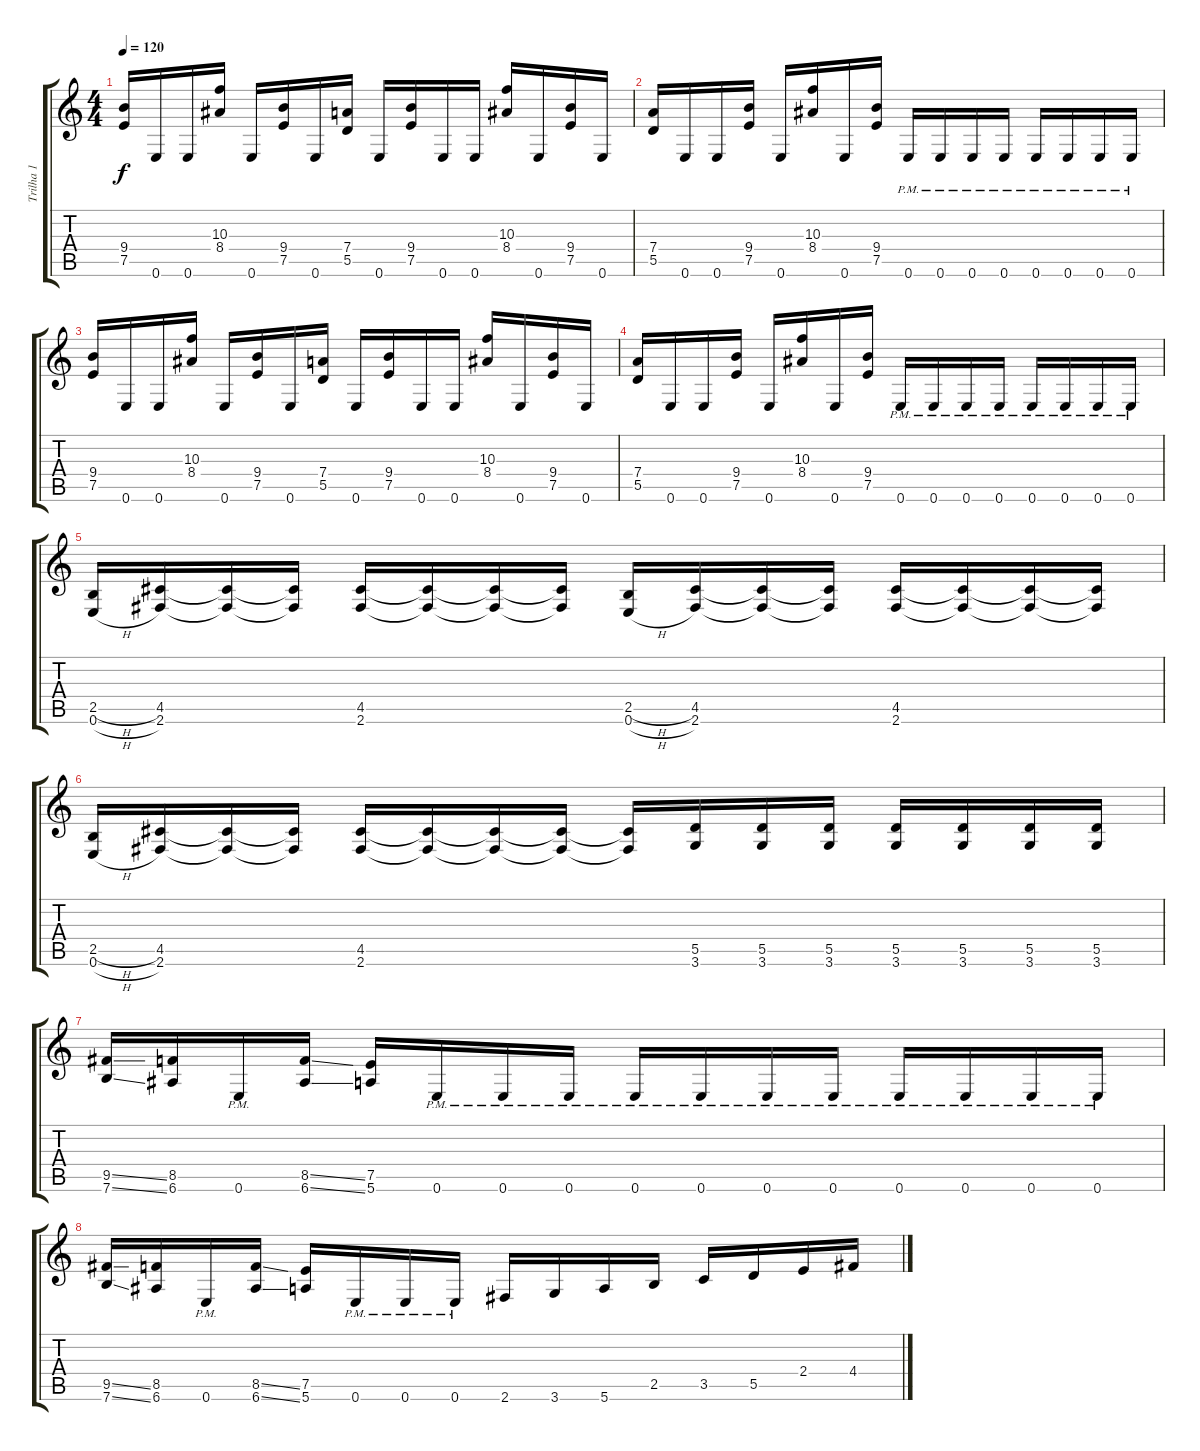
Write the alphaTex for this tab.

\track ("Trilha 1" "Trilha 1") {instrument distortionguitar}
\staff {score tabs}
\tuning (E4 B3 G3 D3 A2 E2) {hide}
\ts (4 4)
\tempo 120
\clef g2
\ks c
(9.4 7.5).16{dy f} 0.6.16 0.6.16 (10.3 8.4).16 0.6.16 (9.4 7.5).16 0.6.16 (7.4 5.5).16 0.6.16 (9.4 7.5).16 0.6.16 0.6.16 (10.3 8.4).16 0.6.16 (9.4 7.5).16 0.6.16 |
(7.4 5.5).16 0.6.16 0.6.16 (9.4 7.5).16 0.6.16 (10.3 8.4).16 0.6.16 (9.4 7.5).16 0.6{pm}.16 0.6{pm}.16 0.6{pm}.16 0.6{pm}.16 0.6{pm}.16 0.6{pm}.16 0.6{pm}.16 0.6{pm}.16 |
(9.4 7.5).16 0.6.16 0.6.16 (10.3 8.4).16 0.6.16 (9.4 7.5).16 0.6.16 (7.4 5.5).16 0.6.16 (9.4 7.5).16 0.6.16 0.6.16 (10.3 8.4).16 0.6.16 (9.4 7.5).16 0.6.16 |
(7.4 5.5).16 0.6.16 0.6.16 (9.4 7.5).16 0.6.16 (10.3 8.4).16 0.6.16 (9.4 7.5).16 0.6{pm}.16 0.6{pm}.16 0.6{pm}.16 0.6{pm}.16 0.6{pm}.16 0.6{pm}.16 0.6{pm}.16 0.6{pm}.16 |
(2.5{h} 0.6{h}).16 (4.5 2.6).16 (4.5{t} 2.6{t}).16 (4.5{t} 2.6{t}).16 (4.5 2.6).16 (4.5{t} 2.6{t}).16 (4.5{t} 2.6{t}).16 (4.5{t} 2.6{t}).16 (2.5{h} 0.6{h}).16 (4.5 2.6).16 (4.5{t} 2.6{t}).16 (4.5{t} 2.6{t}).16 (4.5 2.6).16 (4.5{t} 2.6{t}).16 (4.5{t} 2.6{t}).16 (4.5{t} 2.6{t}).16 |
(2.5{h} 0.6{h}).16 (4.5 2.6).16 (4.5{t} 2.6{t}).16 (4.5{t} 2.6{t}).16 (4.5 2.6).16 (4.5{t} 2.6{t}).16 (4.5{t} 2.6{t}).16 (4.5{t} 2.6{t}).16 (4.5{t} 2.6{t}).16 (5.5 3.6).16 (5.5 3.6).16 (5.5 3.6).16 (5.5 3.6).16 (5.5 3.6).16 (5.5 3.6).16 (5.5 3.6).16 |
(9.5{ss} 7.6{ss}).16 (8.5 6.6).16 0.6{pm}.16 (8.5{ss} 6.6{ss}).16 (7.5 5.6).16 0.6{pm}.16 0.6{pm}.16 0.6{pm}.16 0.6{pm}.16 0.6{pm}.16 0.6{pm}.16 0.6{pm}.16 0.6{pm}.16 0.6{pm}.16 0.6{pm}.16 0.6{pm}.16 |
(9.5{ss} 7.6{ss}).16 (8.5 6.6).16 0.6{pm}.16 (8.5{ss} 6.6{ss}).16 (7.5 5.6).16 0.6{pm}.16 0.6{pm}.16 0.6{pm}.16 2.6.16 3.6.16 5.6.16 2.5.16 3.5.16 5.5.16 2.4.16 4.4.16
